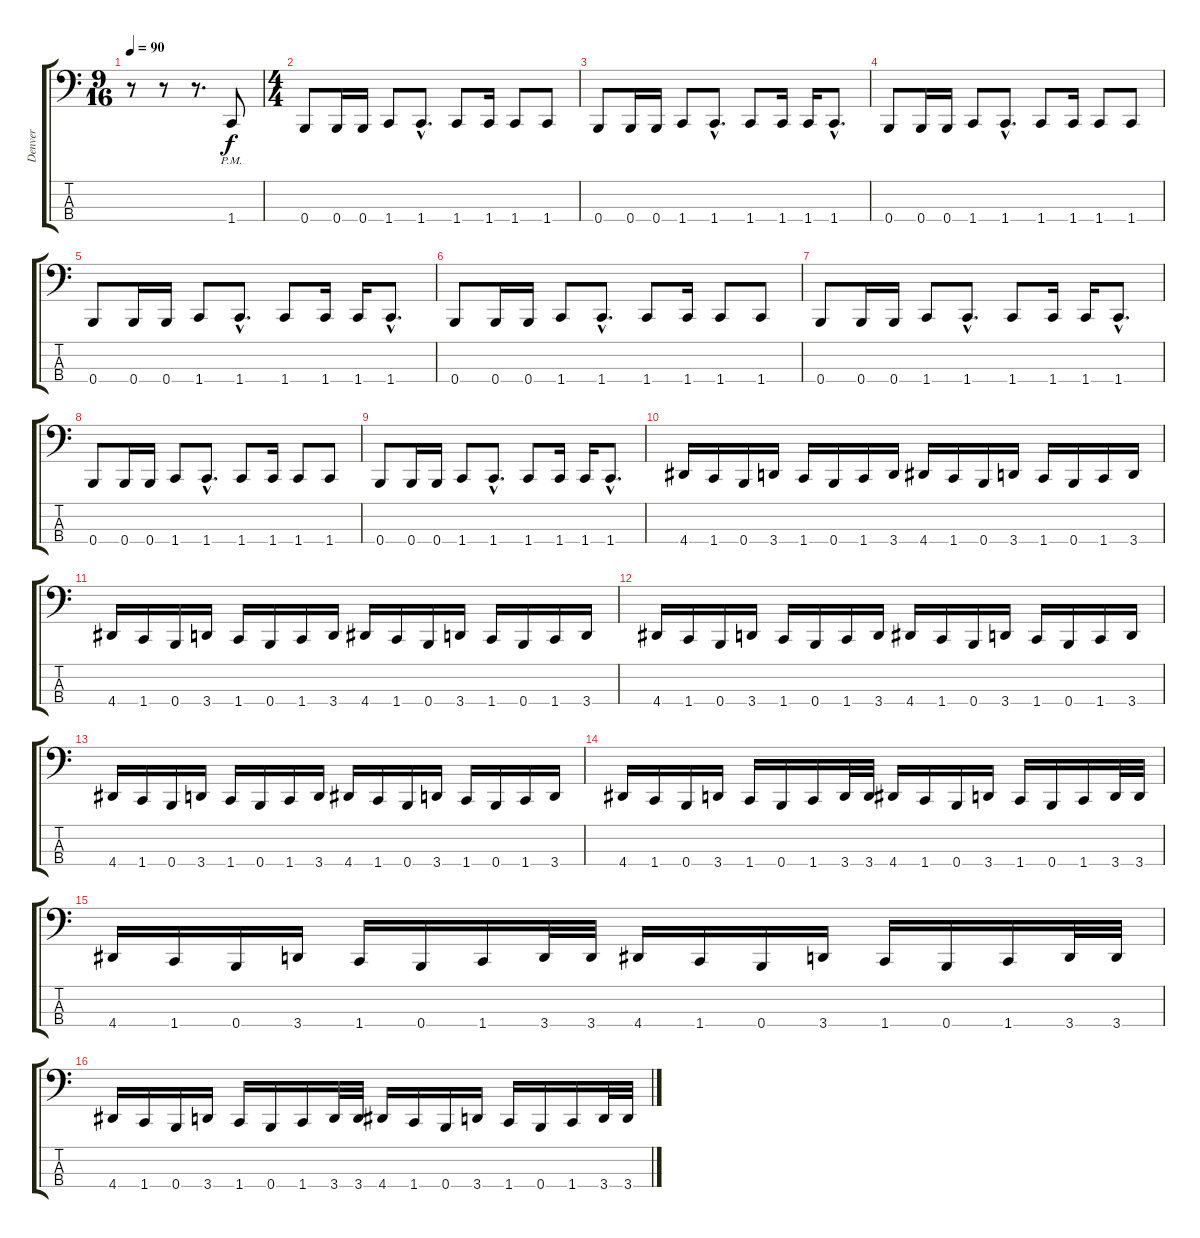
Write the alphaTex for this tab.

\track ("Denver" "Denver") {instrument electricbasspick}
\staff {score tabs}
\tuning (E2 B1 Gb1 B0) {hide}
\ts (9 16)
\tempo 90
\clef f4
\ks c
r.8{dy f instrument electricbasspick} r.8 r.8{d} 1.4{pm}.8 |
\ts (4 4)
0.4.8 0.4.16 0.4.16 1.4.8 1.4{hac}.8{d} 1.4.8 1.4.16 1.4.8 1.4.8 |
0.4.8 0.4.16 0.4.16 1.4.8 1.4{hac}.8{d} 1.4.8 1.4.16 1.4.16 1.4{hac}.8{d} |
0.4.8 0.4.16 0.4.16 1.4.8 1.4{hac}.8{d} 1.4.8 1.4.16 1.4.8 1.4.8 |
0.4.8 0.4.16 0.4.16 1.4.8 1.4{hac}.8{d} 1.4.8 1.4.16 1.4.16 1.4{hac}.8{d} |
0.4.8 0.4.16 0.4.16 1.4.8 1.4{hac}.8{d} 1.4.8 1.4.16 1.4.8 1.4.8 |
0.4.8 0.4.16 0.4.16 1.4.8 1.4{hac}.8{d} 1.4.8 1.4.16 1.4.16 1.4{hac}.8{d} |
0.4.8 0.4.16 0.4.16 1.4.8 1.4{hac}.8{d} 1.4.8 1.4.16 1.4.8 1.4.8 |
0.4.8 0.4.16 0.4.16 1.4.8 1.4{hac}.8{d} 1.4.8 1.4.16 1.4.16 1.4{hac}.8{d} |
4.4.16 1.4.16 0.4.16 3.4.16 1.4.16 0.4.16 1.4.16 3.4.16 4.4.16 1.4.16 0.4.16 3.4.16 1.4.16 0.4.16 1.4.16 3.4.16 |
4.4.16 1.4.16 0.4.16 3.4.16 1.4.16 0.4.16 1.4.16 3.4.16 4.4.16 1.4.16 0.4.16 3.4.16 1.4.16 0.4.16 1.4.16 3.4.16 |
4.4.16 1.4.16 0.4.16 3.4.16 1.4.16 0.4.16 1.4.16 3.4.16 4.4.16 1.4.16 0.4.16 3.4.16 1.4.16 0.4.16 1.4.16 3.4.16 |
4.4.16 1.4.16 0.4.16 3.4.16 1.4.16 0.4.16 1.4.16 3.4.16 4.4.16 1.4.16 0.4.16 3.4.16 1.4.16 0.4.16 1.4.16 3.4.16 |
4.4.16 1.4.16 0.4.16 3.4.16 1.4.16 0.4.16 1.4.16 3.4.32 3.4.32 4.4.16 1.4.16 0.4.16 3.4.16 1.4.16 0.4.16 1.4.16 3.4.32 3.4.32 |
4.4.16 1.4.16 0.4.16 3.4.16 1.4.16 0.4.16 1.4.16 3.4.32 3.4.32 4.4.16 1.4.16 0.4.16 3.4.16 1.4.16 0.4.16 1.4.16 3.4.32 3.4.32 |
4.4.16 1.4.16 0.4.16 3.4.16 1.4.16 0.4.16 1.4.16 3.4.32 3.4.32 4.4.16 1.4.16 0.4.16 3.4.16 1.4.16 0.4.16 1.4.16 3.4.32 3.4.32
